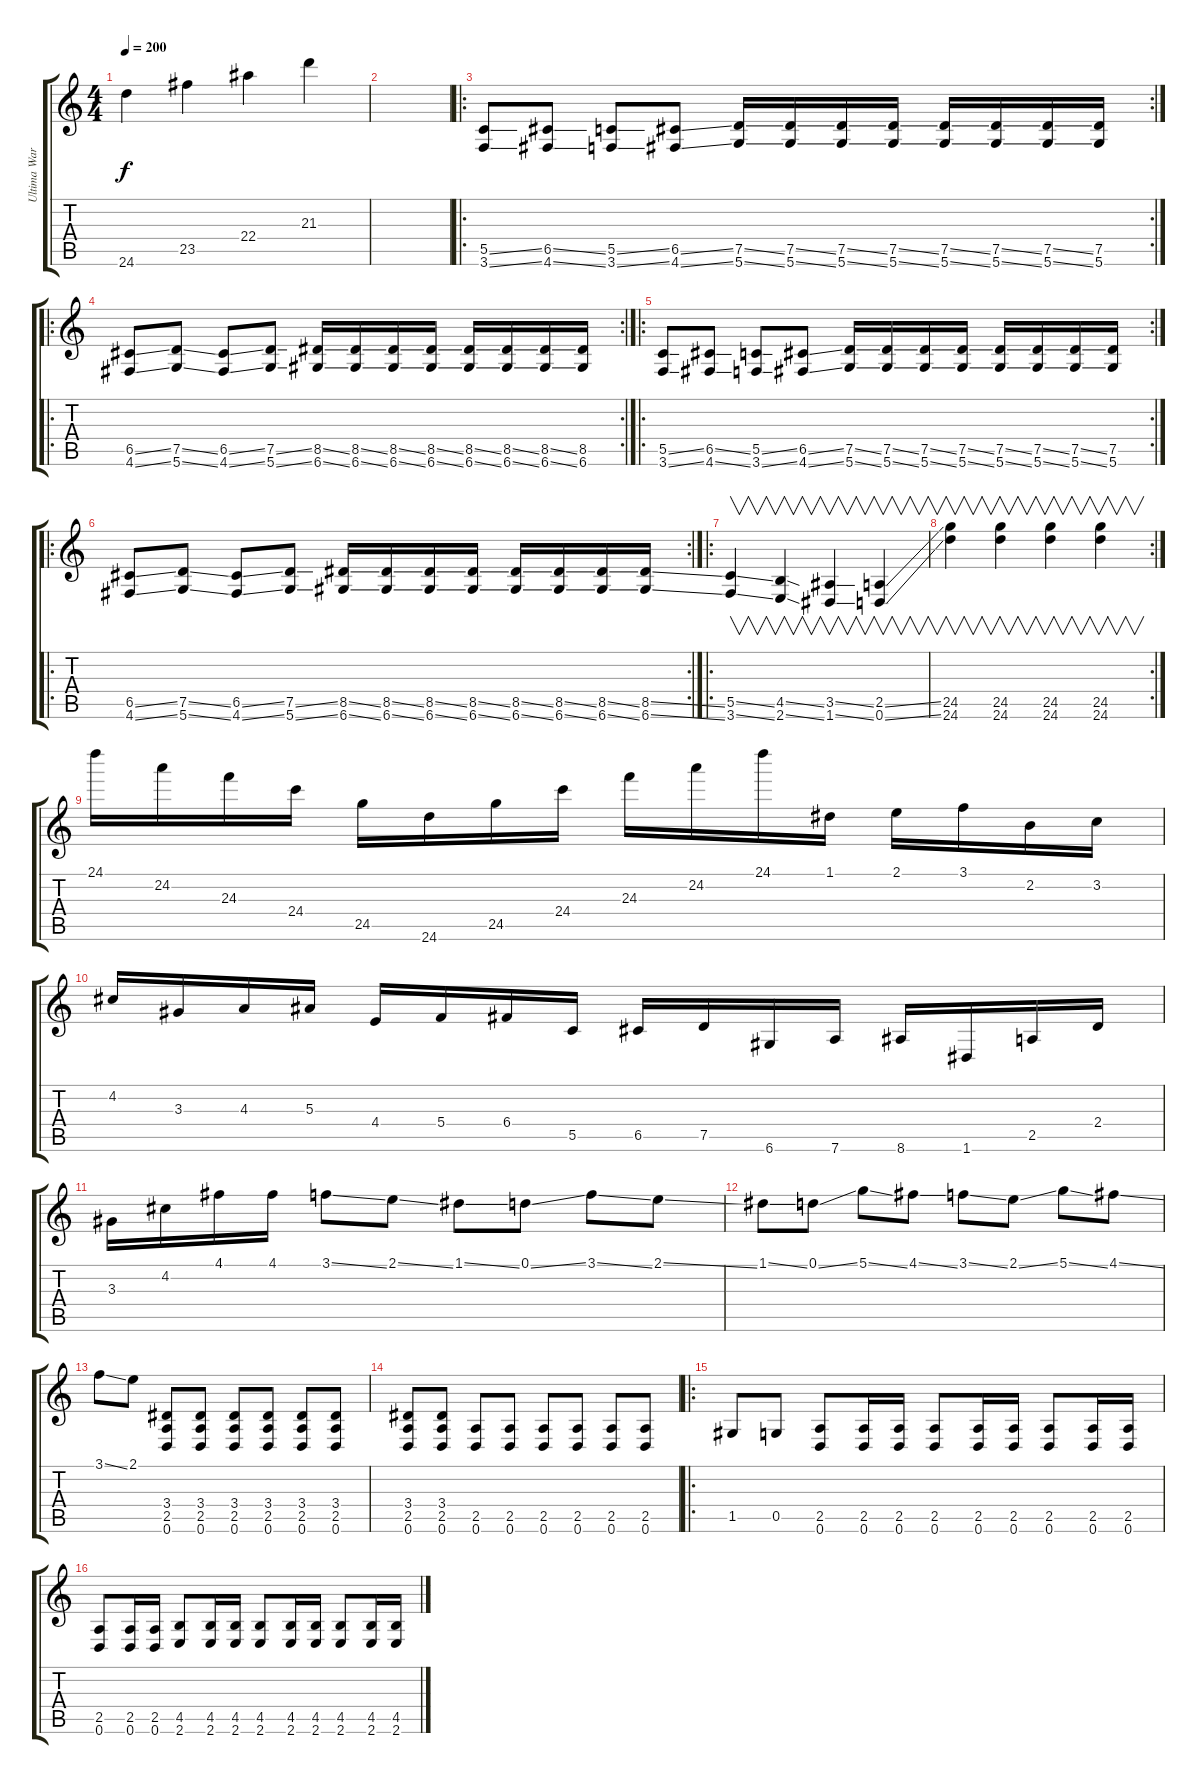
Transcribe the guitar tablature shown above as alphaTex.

\track ("Ultima Warrior" "Ultima War") {instrument distortionguitar}
\staff {score tabs}
\tuning (D4 A3 F3 C3 G2 D2) {hide}
\ts (4 4)
\tempo 200
\clef g2
\ks c
24.6.4{dy f instrument guitarharmonics} 23.5.4 22.4.4 21.3.4 |
|
\ro
\rc 2
(5.5{ss} 3.6{ss}).8 (6.5{ss} 4.6{ss}).8 (5.5{ss} 3.6{ss}).8 (6.5{ss} 4.6{ss}).8 (7.5{ss} 5.6{ss}).16 (7.5{ss} 5.6{ss}).16 (7.5{ss} 5.6{ss}).16 (7.5{ss} 5.6{ss}).16 (7.5{ss} 5.6{ss}).16 (7.5{ss} 5.6{ss}).16 (7.5{ss} 5.6{ss}).16 (7.5 5.6).16 |
\ro
\rc 2
(6.5{ss} 4.6{ss}).8 (7.5{ss} 5.6{ss}).8 (6.5{ss} 4.6{ss}).8 (7.5{ss} 5.6{ss}).8 (8.5{ss} 6.6{ss}).16 (8.5{ss} 6.6{ss}).16 (8.5{ss} 6.6{ss}).16 (8.5{ss} 6.6{ss}).16 (8.5{ss} 6.6{ss}).16 (8.5{ss} 6.6{ss}).16 (8.5{ss} 6.6{ss}).16 (8.5 6.6).16 |
\ro
\rc 2
(5.5{ss} 3.6{ss}).8 (6.5{ss} 4.6{ss}).8 (5.5{ss} 3.6{ss}).8 (6.5{ss} 4.6{ss}).8 (7.5{ss} 5.6{ss}).16 (7.5{ss} 5.6{ss}).16 (7.5{ss} 5.6{ss}).16 (7.5{ss} 5.6{ss}).16 (7.5{ss} 5.6{ss}).16 (7.5{ss} 5.6{ss}).16 (7.5{ss} 5.6{ss}).16 (7.5 5.6).16 |
\ro
\rc 2
(6.5{ss} 4.6{ss}).8 (7.5{ss} 5.6{ss}).8 (6.5{ss} 4.6{ss}).8 (7.5{ss} 5.6{ss}).8 (8.5{ss} 6.6{ss}).16 (8.5{ss} 6.6{ss}).16 (8.5{ss} 6.6{ss}).16 (8.5{ss} 6.6{ss}).16 (8.5{ss} 6.6{ss}).16 (8.5{ss} 6.6{ss}).16 (8.5{ss} 6.6{ss}).16 (8.5{ss} 6.6{ss}).16 |
\ro
(5.5{ss} 3.6{ss}).4{v} (4.5{ss} 2.6{ss}).4{v} (3.5{ss} 1.6{ss}).4{v} (2.5{ss} 0.6{ss}).4{v} |
\rc 2
(24.5 24.6).4{v} (24.5 24.6).4{v} (24.5 24.6).4{v} (24.5 24.6).4{v} |
24.1.16 24.2.16 24.3.16 24.4.16 24.5.16 24.6.16 24.5.16 24.4.16 24.3.16 24.2.16 24.1.16 1.1.16 2.1.16 3.1.16 2.2.16 3.2.16 |
4.2.16 3.3.16 4.3.16 5.3.16 4.4.16 5.4.16 6.4.16 5.5.16 6.5.16 7.5.16 6.6.16 7.6.16 8.6.16 1.6.16 2.5.16 2.4.16 |
3.3.16 4.2.16 4.1.16 4.1.16 3.1{ss}.8 2.1{ss}.8 1.1{ss}.8 0.1{ss}.8 3.1{ss}.8 2.1{ss}.8 |
1.1{ss}.8 0.1{ss}.8 5.1{ss}.8 4.1{ss}.8 3.1{ss}.8 2.1{ss}.8 5.1{ss}.8 4.1{ss}.8 |
3.1{ss}.8 2.1.8 (3.4 2.5 0.6).8 (3.4 2.5 0.6).8 (3.4 2.5 0.6).8 (3.4 2.5 0.6).8 (3.4 2.5 0.6).8 (3.4 2.5 0.6).8 |
(3.4 2.5 0.6).8 (3.4 2.5 0.6).8 (2.5 0.6).8 (2.5 0.6).8 (2.5 0.6).8 (2.5 0.6).8 (2.5 0.6).8 (2.5 0.6).8 |
\ro
1.5.8 0.5.8 (2.5 0.6).8 (2.5 0.6).16 (2.5 0.6).16 (2.5 0.6).8 (2.5 0.6).16 (2.5 0.6).16 (2.5 0.6).8 (2.5 0.6).16 (2.5 0.6).16 |
(2.5 0.6).8 (2.5 0.6).16 (2.5 0.6).16 (4.5 2.6).8 (4.5 2.6).16 (4.5 2.6).16 (4.5 2.6).8 (4.5 2.6).16 (4.5 2.6).16 (4.5 2.6).8 (4.5 2.6).16 (4.5 2.6).16
